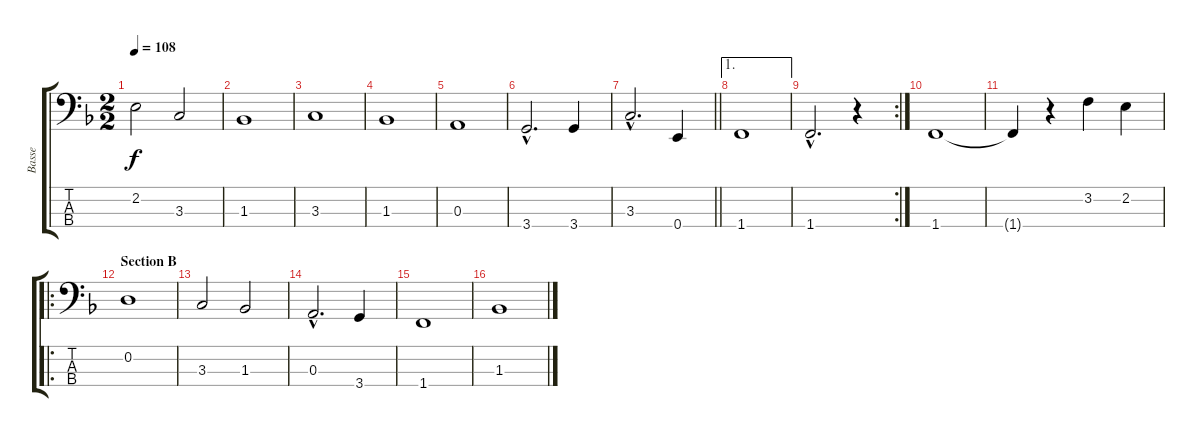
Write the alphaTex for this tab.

\track ("Basse" "Basse") {instrument electricbassfinger}
\staff {score tabs}
\tuning (G2 D2 A1 E1) {hide}
\ts (2 2)
\tempo 108
\clef f4
\ks f
2.2.2{dy f} 3.3.2 |
1.3.1 |
3.3.1 |
1.3.1 |
0.3.1 |
3.4{hac}.2{d} 3.4.4 |
\barLineRight lightlight
3.3{hac}.2{d} 0.4.4 |
\ae 1
1.4.1 |
\rc 2
1.4{hac}.2{d} r.4 |
1.4.1 |
1.4{t}.4 r.4 3.2.4 2.2.4 |
\ro
\section ("" "Section B")
0.2.1 |
3.3.2 1.3.2 |
0.3{hac}.2{d} 3.4.4 |
1.4.1 |
1.3.1
